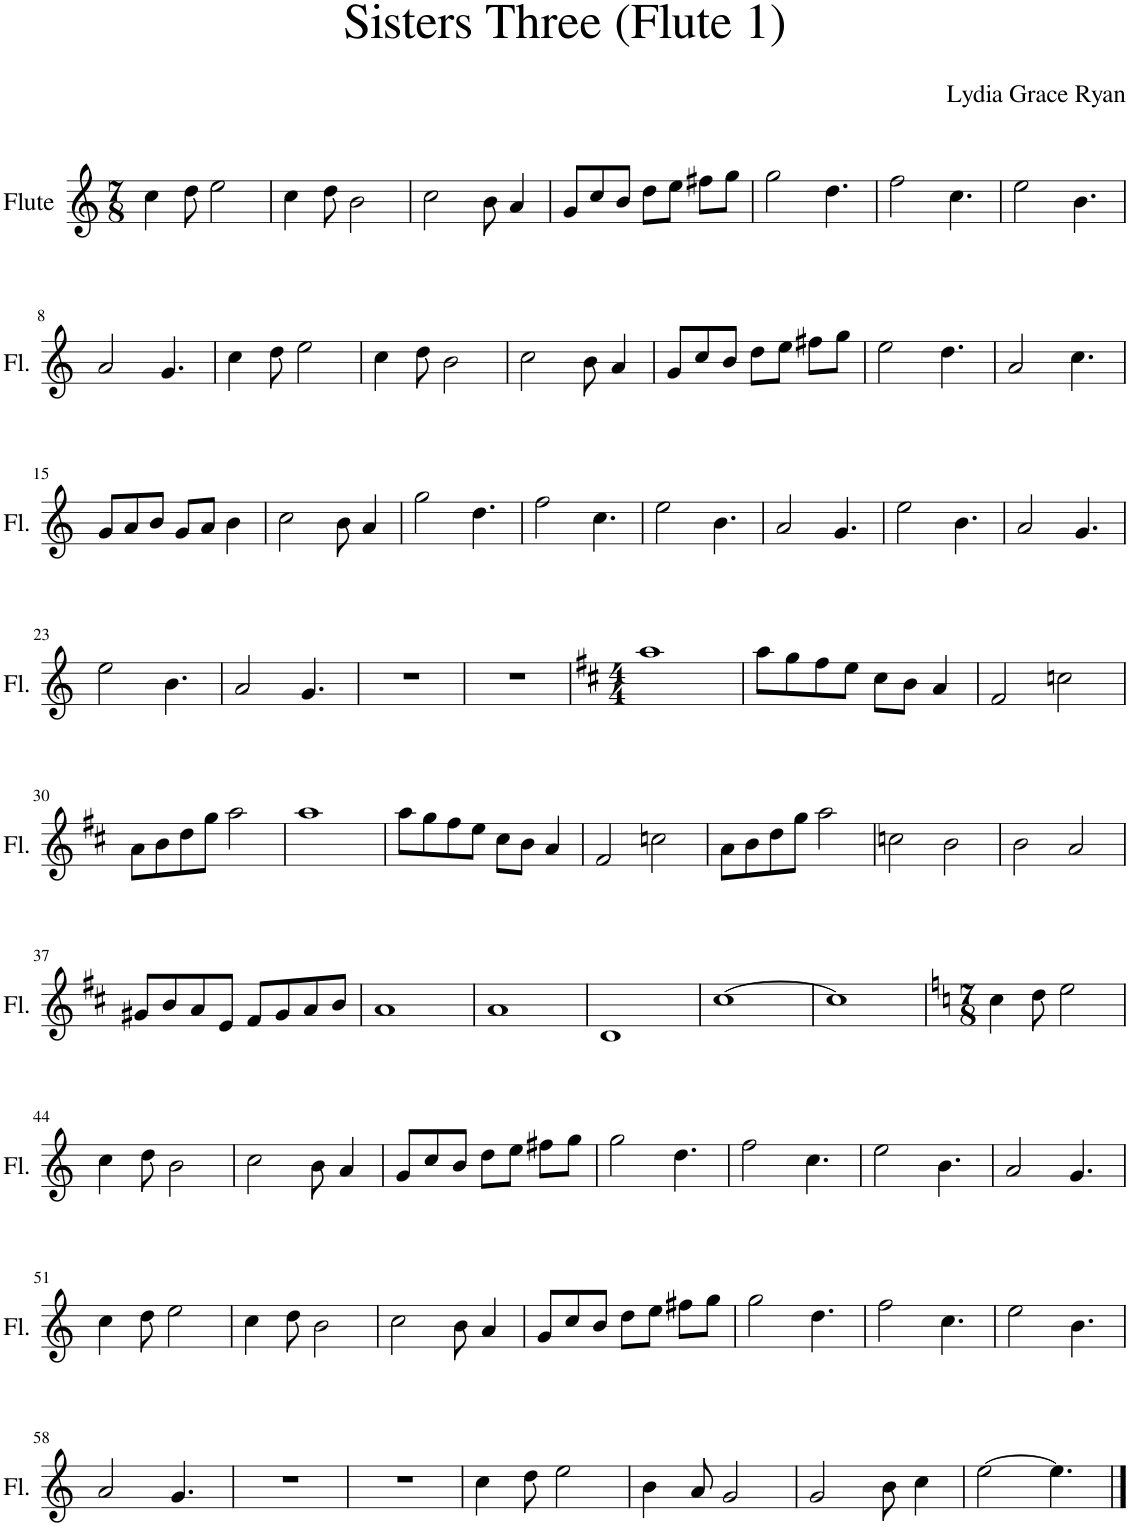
**kern
*part1
*staff1
*I"Flute
*I'Fl.
*clefG2
*k[]
*M7/8
=1
4cc\
8dd\
2ee\
=2
4cc\
8dd\
2b\
=3
2cc\
8b\
4a/
=4
8g/L
8cc/
8b/J
8dd\L
8ee\J
8ff#X\L
8gg\J
=5
2gg\
4.dd\
=6
2ff\
4.cc\
=7
2ee\
4.b\
!!LO:LB:g=z
=8
2a/
4.g/
=9
4cc\
8dd\
2ee\
=10
4cc\
8dd\
2b\
=11
2cc\
8b\
4a/
=12
8g/L
8cc/
8b/J
8dd\L
8ee\J
8ff#X\L
8gg\J
=13
2ee\
4.dd\
=14
2a/
4.cc\
!!LO:LB:g=z
=15
8g/L
8a/
8b/J
8g/L
8a/J
4b\
=16
2cc\
8b\
4a/
=17
2gg\
4.dd\
=18
2ff\
4.cc\
=19
2ee\
4.b\
=20
2a/
4.g/
=21
2ee\
4.b\
=22
2a/
4.g/
!!LO:LB:g=z
=23
2ee\
4.b\
=24
2a/
4.g/
=25
2..r
=26
2..r
=27
*k[f#c#]
*M4/4
1aa
=28
8aa\L
8gg\
8ff#\
8ee\J
8cc#\L
8b\J
4a/
=29
2f#/
2ccn\
!!LO:LB:g=z
=30
8a\L
8b\
8dd\
8gg\J
2aa\
=31
1aa
=32
8aa\L
8gg\
8ff#\
8ee\J
8cc#\L
8b\J
4a/
=33
2f#/
2ccn\
=34
8a\L
8b\
8dd\
8gg\J
2aa\
=35
2ccn\
2b\
=36
2b\
2a/
!!LO:LB:g=z
=37
8g#X/L
8b/
8a/
8e/J
8f#/L
8g#/
8a/
8b/J
=38
1a
=39
1a
=40
1b
=41
[1cc#
=42
1cc#]
=43
*k[]
*M7/8
4cc\
8dd\
2ee\
!!LO:LB:g=z
=44
4cc\
8dd\
2b\
=45
2cc\
8b\
4a/
=46
8g/L
8cc/
8b/J
8dd\L
8ee\J
8ff#X\L
8gg\J
=47
2gg\
4.dd\
=48
2ff\
4.cc\
=49
2ee\
4.b\
=50
2a/
4.g/
!!LO:LB:g=z
=51
4cc\
8dd\
2ee\
=52
4cc\
8dd\
2b\
=53
2cc\
8b\
4a/
=54
8g/L
8cc/
8b/J
8dd\L
8ee\J
8ff#X\L
8gg\J
=55
2gg\
4.dd\
=56
2ff\
4.cc\
=57
2ee\
4.b\
!!LO:LB:g=z
=58
2a/
4.g/
=59
2..r
=60
2..r
=61
4cc\
8dd\
2ee\
=62
4b\
8a/
2g/
=63
2g/
8b\
4cc\
=64
[2ee\
4.ee\]
==
*-
